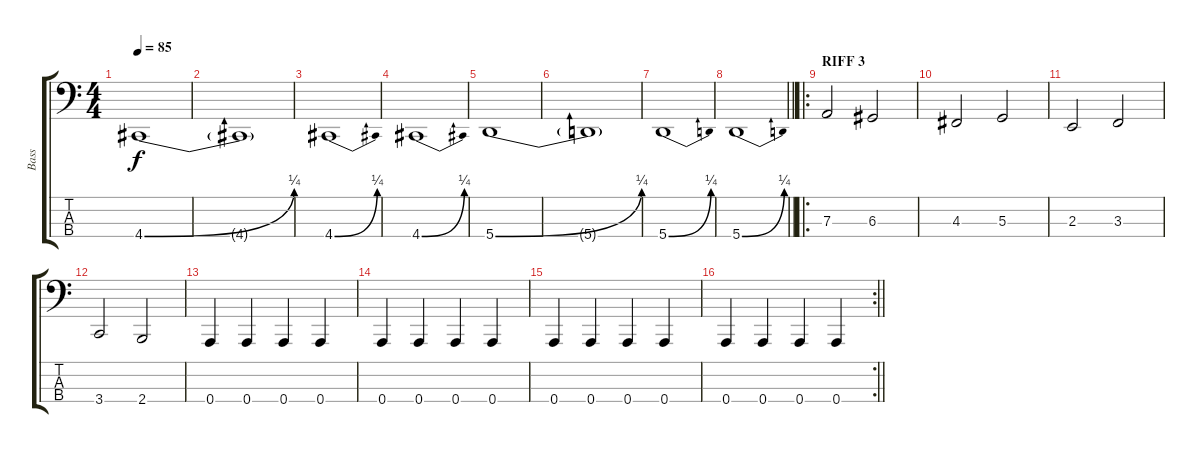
\track ("Bass" "Bass") {instrument electricbasspick}
\staff {score tabs}
\tuning (C2 G1 D1 A0) {hide}
\ts (4 4)
\tempo 85
\clef f4
\ks c
4.4{be (bend 0 0 60 1)}.1{dy f} |
4.4{t}.1 |
4.4{be (bend 0 0 60 1)}.1 |
4.4{be (bend 0 0 60 1)}.1 |
5.4{be (bend 0 0 60 1)}.1 |
5.4{t}.1 |
5.4{be (bend 0 0 60 1)}.1 |
\barLineRight lightlight
5.4{be (bend 0 0 60 1)}.1 |
\ro
\section ("" "RIFF 3")
7.3.2 6.3.2 |
4.3.2 5.3.2 |
2.3.2 3.3.2 |
3.4.2 2.4.2 |
0.4.4 0.4.4 0.4.4 0.4.4 |
0.4.4 0.4.4 0.4.4 0.4.4 |
0.4.4 0.4.4 0.4.4 0.4.4 |
\rc 2
\barLineRight lightlight
0.4.4 0.4.4 0.4.4 0.4.4
